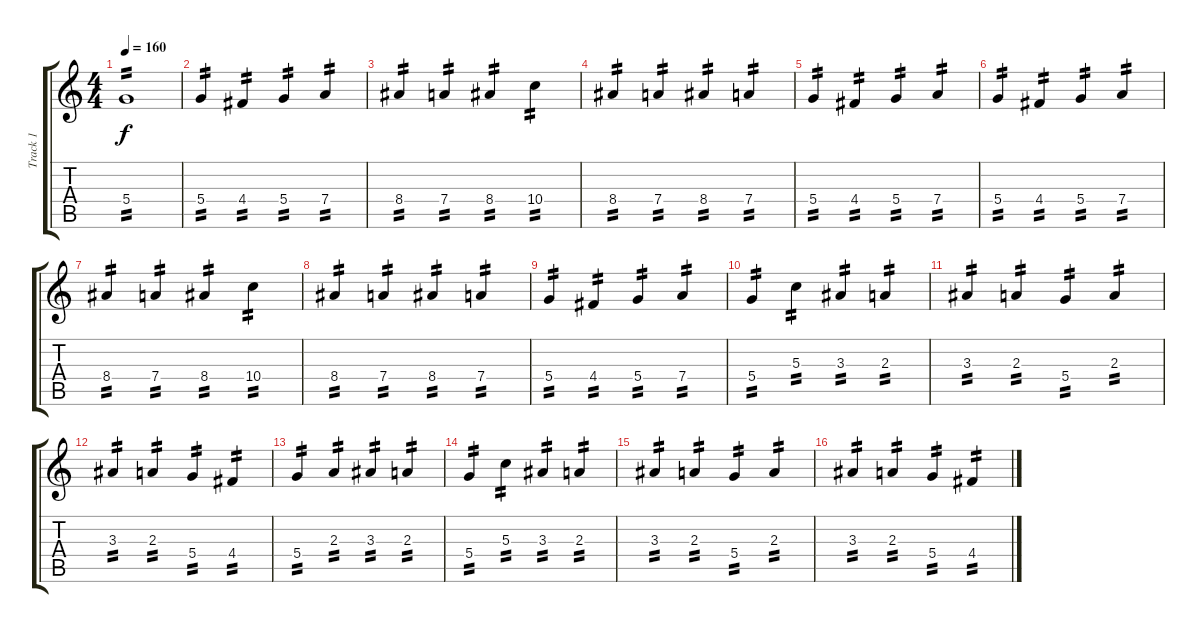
\track ("Track 1" "Track 1") {instrument distortionguitar}
\staff {score tabs}
\tuning (E4 B3 G3 D3 A2 E2) {hide}
\ts (4 4)
\tempo 160
\clef g2
\ks c
5.4.1{tp 2 dy f} |
5.4.4{tp 2 volume 10} 4.4.4{tp 2} 5.4.4{tp 2} 7.4.4{tp 2} |
8.4.4{tp 2} 7.4.4{tp 2} 8.4.4{tp 2} 10.4.4{tp 2} |
8.4.4{tp 2} 7.4.4{tp 2} 8.4.4{tp 2} 7.4.4{tp 2} |
5.4.4{tp 2} 4.4.4{tp 2} 5.4.4{tp 2} 7.4.4{tp 2} |
5.4.4{tp 2 volume 8} 4.4.4{tp 2} 5.4.4{tp 2} 7.4.4{tp 2} |
8.4.4{tp 2} 7.4.4{tp 2} 8.4.4{tp 2} 10.4.4{tp 2} |
8.4.4{tp 2} 7.4.4{tp 2} 8.4.4{tp 2} 7.4.4{tp 2} |
5.4.4{tp 2} 4.4.4{tp 2} 5.4.4{tp 2} 7.4.4{tp 2} |
5.4.4{tp 2 volume 6} 5.3.4{tp 2} 3.3.4{tp 2} 2.3.4{tp 2} |
3.3.4{tp 2} 2.3.4{tp 2} 5.4.4{tp 2} 2.3.4{tp 2} |
3.3.4{tp 2} 2.3.4{tp 2} 5.4.4{tp 2} 4.4.4{tp 2} |
5.4.4{tp 2} 2.3.4{tp 2} 3.3.4{tp 2} 2.3.4{tp 2} |
5.4.4{tp 2 volume 4} 5.3.4{tp 2} 3.3.4{tp 2} 2.3.4{tp 2} |
3.3.4{tp 2} 2.3.4{tp 2} 5.4.4{tp 2} 2.3.4{tp 2} |
3.3.4{tp 2} 2.3.4{tp 2} 5.4.4{tp 2} 4.4.4{tp 2}
